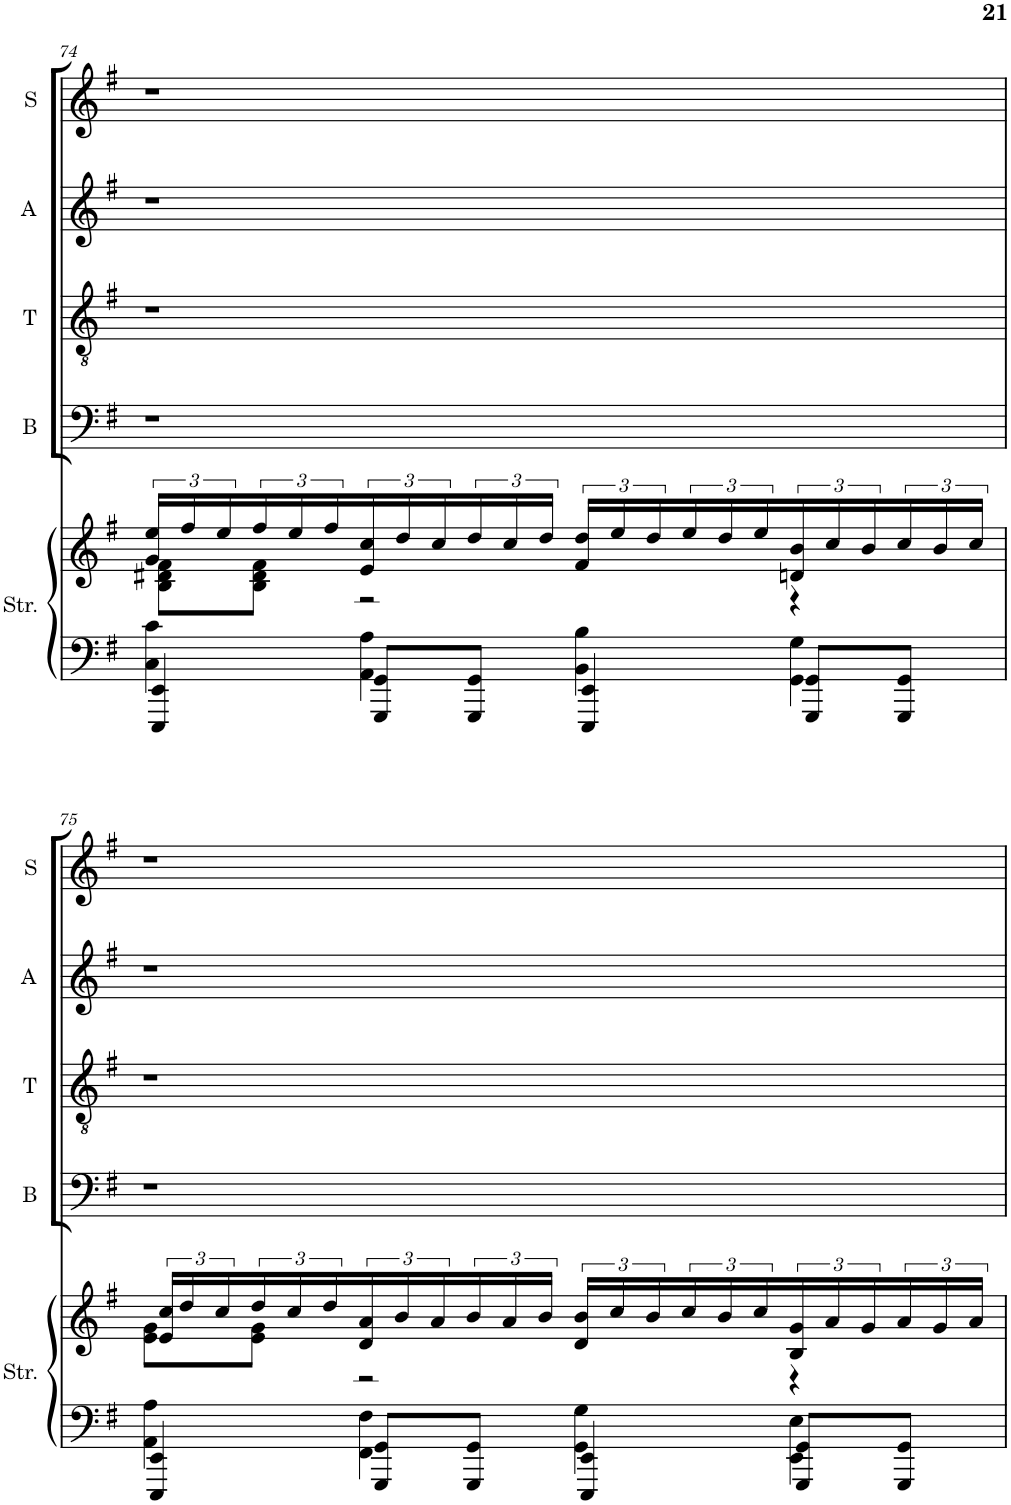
**kern	**kern	**kern	**kern	**kern	**kern
*part5	*part5	*part4	*part3	*part2	*part1
*staff6	*staff5	*staff4	*staff3	*staff2	*staff1
*I"Strings	*	*I"Bass	*I"Tenor	*I"Alto	*I"Soprano
*I'Str.	*	*I'B	*I'T	*I'A	*I'S
!!LO:PB:g=z
*clefF4	*clefG2	*clefF4	*clefGv2	*clefG2	*clefG2
*k[f#]	*k[f#]	*k[f#]	*k[f#]	*k[f#]	*k[f#]
*G:	*G:	*G:	*G:	*G:	*G:
*M4/4	*M4/4	*M4/4	*M4/4	*M4/4	*M4/4
=74	=74	=74	=74	=74	=74
*^	*^	*	*	*	*
4EEE/ 4EE/	4C\ 4c\	24g/ 24ee/LL	8B\ 8d#X\ 8f#\L	1r	1r	1r	1r
.	.	24ff#/	.	.	.	.	.
.	.	24ee/	.	.	.	.	.
.	.	24ff#/	8B\ 8d#\ 8f#\J	.	.	.	.
.	.	24ee/	.	.	.	.	.
.	.	24ff#/	.	.	.	.	.
8GGG/ 8GG/L	4AA\ 4A\	24e/ 24cc/	2r	.	.	.	.
.	.	24dd/	.	.	.	.	.
.	.	24cc/	.	.	.	.	.
8GGG/ 8GG/J	.	24dd/	.	.	.	.	.
.	.	24cc/	.	.	.	.	.
.	.	24dd/JJ	.	.	.	.	.
4EEE/ 4EE/	4BB\ 4B\	24f#/ 24dd/LL	.	.	.	.	.
.	.	24ee/	.	.	.	.	.
.	.	24dd/	.	.	.	.	.
.	.	24ee/	.	.	.	.	.
.	.	24dd/	.	.	.	.	.
.	.	24ee/	.	.	.	.	.
8GGG/ 8GG/L	4GG\ 4G\	24dn/ 24b/	4r	.	.	.	.
.	.	24cc/	.	.	.	.	.
.	.	24b/	.	.	.	.	.
8GGG/ 8GG/J	.	24cc/	.	.	.	.	.
.	.	24b/	.	.	.	.	.
.	.	24cc/JJ	.	.	.	.	.
!!LO:LB:g=z
=75	=75	=75	=75	=75	=75	=75	=75
4EEE/ 4EE/	4AA\ 4A\	24e/ 24cc/LL	8e\ 8g\L	1r	1r	1r	1r
.	.	24dd/	.	.	.	.	.
.	.	24cc/	.	.	.	.	.
.	.	24dd/	8e\ 8g\J	.	.	.	.
.	.	24cc/	.	.	.	.	.
.	.	24dd/	.	.	.	.	.
8GGG/ 8GG/L	4FF#\ 4F#\	24d/ 24a/	2r	.	.	.	.
.	.	24b/	.	.	.	.	.
.	.	24a/	.	.	.	.	.
8GGG/ 8GG/J	.	24b/	.	.	.	.	.
.	.	24a/	.	.	.	.	.
.	.	24b/JJ	.	.	.	.	.
4EEE/ 4EE/	4GG\ 4G\	24d/ 24b/LL	.	.	.	.	.
.	.	24cc/	.	.	.	.	.
.	.	24b/	.	.	.	.	.
.	.	24cc/	.	.	.	.	.
.	.	24b/	.	.	.	.	.
.	.	24cc/	.	.	.	.	.
8GGG/ 8GG/L	4EE\ 4E\	24B/ 24g/	4r	.	.	.	.
.	.	24a/	.	.	.	.	.
.	.	24g/	.	.	.	.	.
8GGG/ 8GG/J	.	24a/	.	.	.	.	.
.	.	24g/	.	.	.	.	.
.	.	24a/JJ	.	.	.	.	.
*v	*v	*	*	*	*	*	*
*	*v	*v	*	*	*	*
=	=	=	=	=	=
*-	*-	*-	*-	*-	*-
